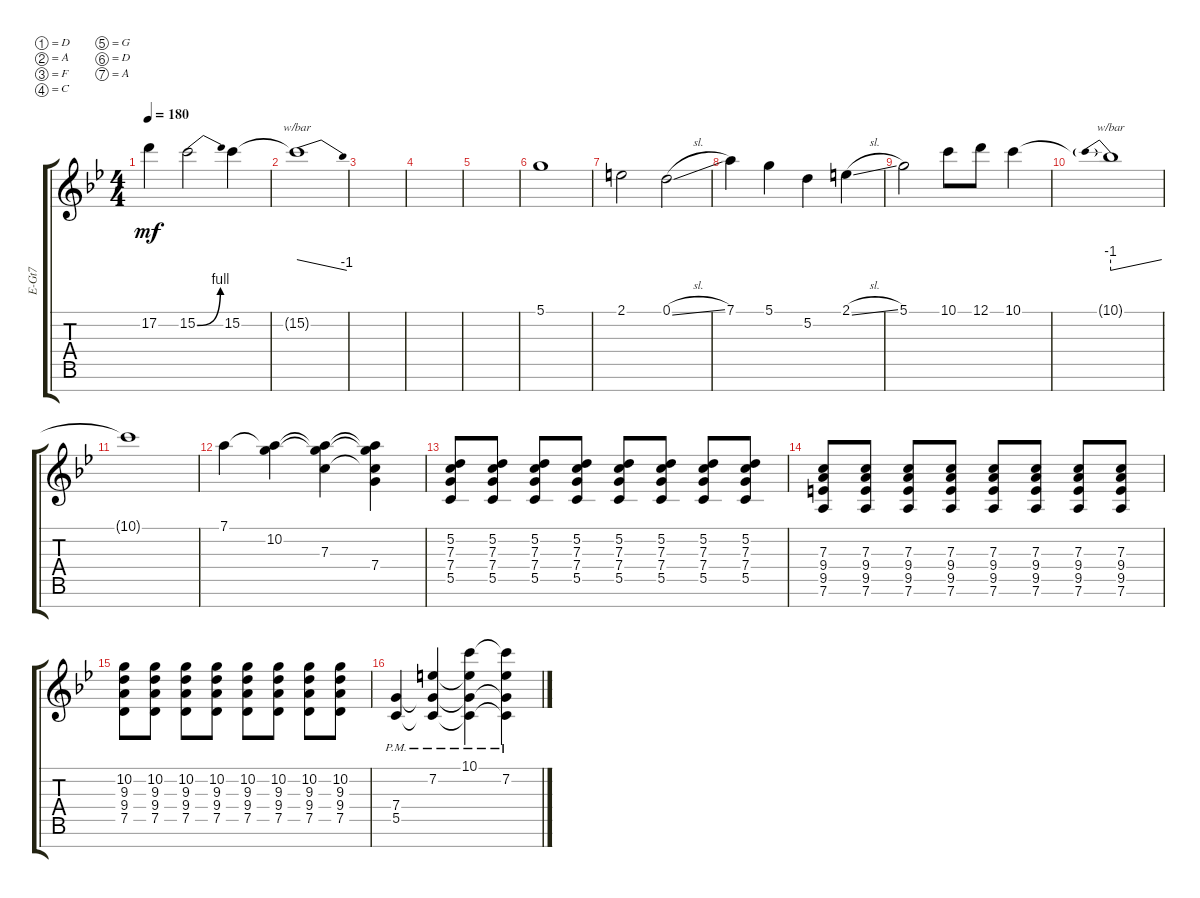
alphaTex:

\defaultSystemsLayout 4
\bracketExtendMode groupsimilarinstruments
\otherSystemsTrackNameOrientation horizontal
\track ("Electric Guitar" "E-Gt7") {instrument distortionguitar}
\staff {score tabs}
\tuning (D4 A3 F3 C3 G2 D2 A1)
\ts (4 4)
\tempo 180
\clef g2
\ks bb
17.2{acc forcenatural}.4{dy mf beam Down} 15.2{be (bend 0 0 15 4) acc forcenatural}.2{beam Down} 15.2{acc forcenatural}.4{beam Down} |
15.2{t acc forcenatural}.1{tbe (dive default 0 0 45 -4) beam Down} |
|
|
|
5.1{acc forcenatural}.1{beam Down} |
2.1{acc #}.2{beam Down} 0.1{sl acc forcenatural}.2{beam Down} |
7.1{acc forcenatural}.4{beam Down} 5.1{acc forcenatural}.4{beam Down} 5.2{acc forcenatural}.4{beam Down} 2.1{sl acc #}.4{beam Down} |
5.1{acc forcenatural}.2{beam Down} 10.1{acc forcenatural}.8{beam Down} 12.1{acc forcenatural}.8{beam Down} 10.1{acc forcenatural}.4{beam Down} |
10.1{t acc forcenatural}.1{tbe (predivedive default 0 -4 30 0) beam Down} |
10.1{t acc forcenatural}.1{beam Down} |
7.1{acc forcenatural}.4{beam Down} (10.2{acc forcenatural} 7.1{t acc forcenatural}).4{beam Down} (7.3{acc forcenatural} 10.2{t acc forcenatural} 7.1{t acc forcenatural}).4{beam Down} (7.4{acc forcenatural} 7.3{t acc forcenatural} 10.2{t acc forcenatural} 7.1{t acc forcenatural}).4{beam Down} |
(5.5{acc forcenatural} 7.4{acc forcenatural} 7.3{acc forcenatural} 5.2{acc forcenatural}).8{beam Up} (5.5{acc forcenatural} 7.4{acc forcenatural} 7.3{acc forcenatural} 5.2{acc forcenatural}).8{beam Up} (5.5{acc forcenatural} 7.4{acc forcenatural} 7.3{acc forcenatural} 5.2{acc forcenatural}).8{beam Up} (5.5{acc forcenatural} 7.4{acc forcenatural} 7.3{acc forcenatural} 5.2{acc forcenatural}).8{beam Up} (5.5{acc forcenatural} 7.4{acc forcenatural} 7.3{acc forcenatural} 5.2{acc forcenatural}).8{beam Up} (5.5{acc forcenatural} 7.4{acc forcenatural} 7.3{acc forcenatural} 5.2{acc forcenatural}).8{beam Up} (5.5{acc forcenatural} 7.4{acc forcenatural} 7.3{acc forcenatural} 5.2{acc forcenatural}).8{beam Up} (5.5{acc forcenatural} 7.4{acc forcenatural} 7.3{acc forcenatural} 5.2{acc forcenatural}).8{beam Up} |
(7.6{acc forcenatural} 9.5{acc #} 9.4{acc forcenatural} 7.3{acc forcenatural}).8{beam Up} (7.6{acc forcenatural} 9.5{acc #} 9.4{acc forcenatural} 7.3{acc forcenatural}).8{beam Up} (7.6{acc forcenatural} 9.5{acc #} 9.4{acc forcenatural} 7.3{acc forcenatural}).8{beam Up} (7.6{acc forcenatural} 9.5{acc #} 9.4{acc forcenatural} 7.3{acc forcenatural}).8{beam Up} (7.6{acc forcenatural} 9.5{acc #} 9.4{acc forcenatural} 7.3{acc forcenatural}).8{beam Up} (7.6{acc forcenatural} 9.5{acc #} 9.4{acc forcenatural} 7.3{acc forcenatural}).8{beam Up} (7.6{acc forcenatural} 9.5{acc #} 9.4{acc forcenatural} 7.3{acc forcenatural}).8{beam Up} (7.6{acc forcenatural} 9.5{acc #} 9.4{acc forcenatural} 7.3{acc forcenatural}).8{beam Up} |
(9.4{acc forcenatural} 10.2{acc forcenatural} 9.3{acc forcenatural} 7.5{acc forcenatural}).8{beam Down} (9.4{acc forcenatural} 10.2{acc forcenatural} 9.3{acc forcenatural} 7.5{acc forcenatural}).8{beam Down} (9.4{acc forcenatural} 10.2{acc forcenatural} 9.3{acc forcenatural} 7.5{acc forcenatural}).8{beam Down} (9.4{acc forcenatural} 10.2{acc forcenatural} 9.3{acc forcenatural} 7.5{acc forcenatural}).8{beam Down} (9.4{acc forcenatural} 10.2{acc forcenatural} 9.3{acc forcenatural} 7.5{acc forcenatural}).8{beam Down} (9.4{acc forcenatural} 10.2{acc forcenatural} 9.3{acc forcenatural} 7.5{acc forcenatural}).8{beam Down} (9.4{acc forcenatural} 10.2{acc forcenatural} 9.3{acc forcenatural} 7.5{acc forcenatural}).8{beam Down} (9.4{acc forcenatural} 10.2{acc forcenatural} 9.3{acc forcenatural} 7.5{acc forcenatural}).8{beam Down} |
(5.5{pm acc forcenatural} 7.4{pm acc forcenatural}).4{beam Up} (7.2{acc #} 5.5{pm t acc forcenatural} 7.4{pm t acc forcenatural}).4{beam Up} (10.1{acc forcenatural} 5.5{pm t acc forcenatural} 7.4{pm t acc forcenatural} 7.2{t acc #}).4{beam Down} (7.2{acc #} 5.5{pm t acc forcenatural} 7.4{pm t acc forcenatural} 10.1{t acc forcenatural}).4{beam Down}
